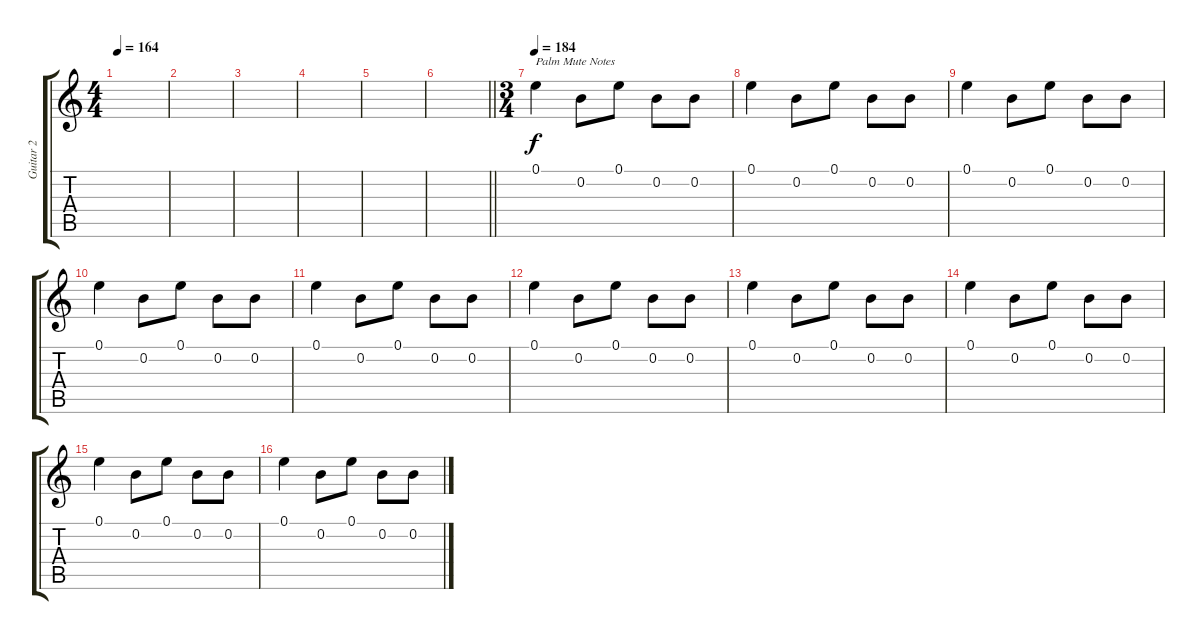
\track ("Guitar 2" "Guitar 2") {instrument distortionguitar}
\staff {score tabs}
\tuning (E4 B3 G3 D3 A2 E2) {hide}
\ts (4 4)
\tempo 164
\clef g2
\ks c
|
|
|
|
|
\barLineRight lightlight
|
\ts (3 4)
\tempo 184
0.1.4{txt "Palm Mute Notes"} 0.2.8 0.1.8 0.2.8 0.2.8 |
0.1.4 0.2.8 0.1.8 0.2.8 0.2.8 |
0.1.4 0.2.8 0.1.8 0.2.8 0.2.8 |
0.1.4 0.2.8 0.1.8 0.2.8 0.2.8 |
0.1.4 0.2.8 0.1.8 0.2.8 0.2.8 |
0.1.4 0.2.8 0.1.8 0.2.8 0.2.8 |
0.1.4 0.2.8 0.1.8 0.2.8 0.2.8 |
0.1.4 0.2.8 0.1.8 0.2.8 0.2.8 |
0.1.4 0.2.8 0.1.8 0.2.8 0.2.8 |
0.1.4 0.2.8 0.1.8 0.2.8 0.2.8
